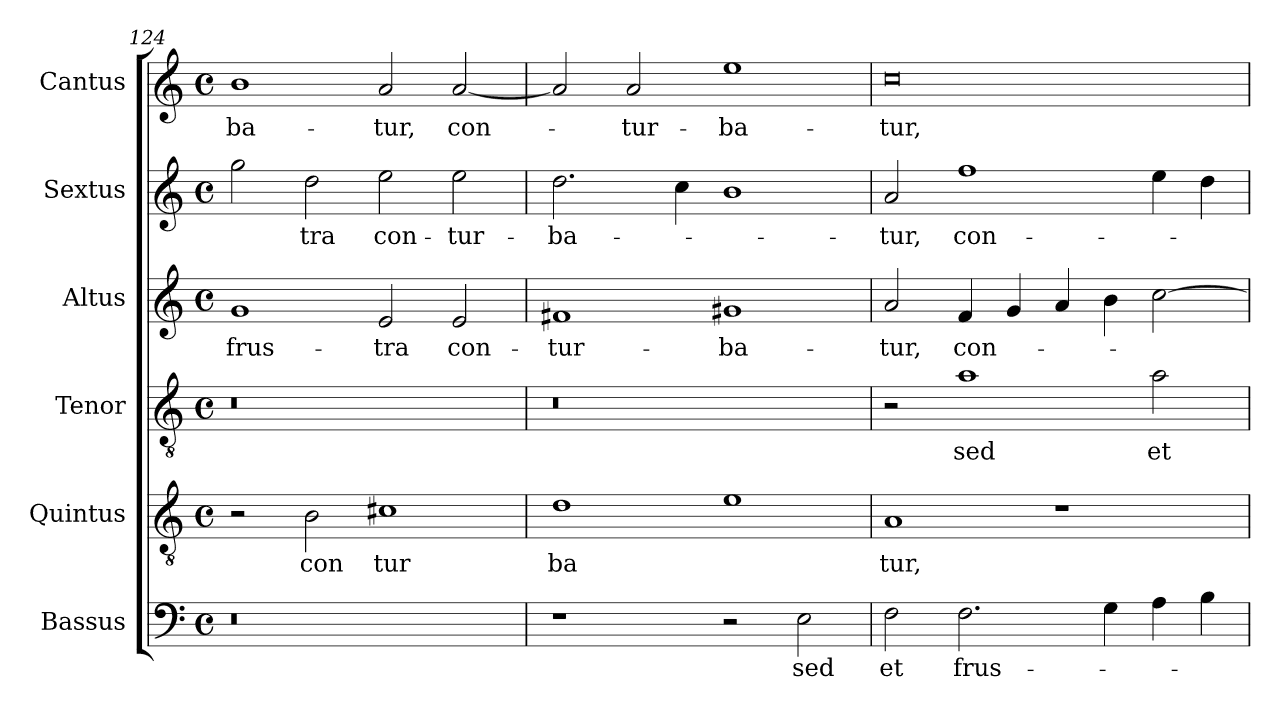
**kern	**text	**kern	**text	**kern	**text	**kern	**text	**kern	**text	**kern	**text
*part6	*part6	*part5	*part5	*part4	*part4	*part3	*part3	*part2	*part2	*part1	*part1
*staff6	*staff6	*staff5	*staff5	*staff4	*staff4	*staff3	*staff3	*staff2	*staff2	*staff1	*staff1
*I"Bassus	*	*I"Quintus	*	*I"Tenor	*	*I"Altus	*	*I"Sextus	*	*I"Cantus	*
*clefF4	*	*clefGv2	*	*clefGv2	*	*clefG2	*	*clefG2	*	*clefG2	*
*	*	*	*	*	*	*k[]	*	*	*	*	*
*	*	*	*	*	*	*C:	*	*	*	*	*
*M4/4	*	*M4/4	*	*M4/4	*	*M4/4	*	*M4/4	*	*M4/4	*
*met(c)	*	*met(c)	*	*met(c)	*	*met(c)	*	*met(c)	*	*met(c)	*
=124	=124	=124	=124	=124	=124	=124	=124	=124	=124	=124	=124
!	!	!	!	!	!	!	!LO:LY:b:cj	!	!	!	!LO:LY:b:cj
0r	.	2r	.	0r	.	1g	frus-	2gg\	.	1b	-ba-
!	!	!	!LO:LY:b:cj	!	!	!	!	!	!LO:LY:b:cj	!	!
.	.	2B\	con	.	.	.	.	2dd\	-tra	.	.
!	!	!	!LO:LY:b:cj	!	!	!	!LO:LY:b:cj	!	!LO:LY:b:cj	!	!LO:LY:b:cj
.	.	1c#X	tur	.	.	2e/	-tra	2ee\	con-	2a/	-tur,
!	!	!	!	!	!	!	!LO:LY:b:cj	!	!LO:LY:b:cj	!	!LO:LY:b
.	.	.	.	.	.	2e/	con-	2ee\	-tur-	[<2a/	con-
=125	=125	=125	=125	=125	=125	=125	=125	=125	=125	=125	=125
!	!	!	!LO:LY:b:cj	!	!	!	!LO:LY:b:cj	!	!LO:LY:b:cj	!	!
1r	.	1d	ba	0r	.	1f#X	-tur-	2.dd\	-ba-	2a/]	.
!	!	!	!	!	!	!	!	!	!	!	!LO:LY:b:cj
.	.	.	.	.	.	.	.	.	.	2a/	-tur-
.	.	.	.	.	.	.	.	4cc\	.	.	.
!	!	!	!	!	!	!	!LO:LY:b:cj	!	!	!	!LO:LY:b:cj
2r	.	1e	.	.	.	1g#X	-ba-	1b	.	1ee	-ba-
!	!LO:LY:b:cj	!	!	!	!	!	!	!	!	!	!
2E\	sed	.	.	.	.	.	.	.	.	.	.
=126	=126	=126	=126	=126	=126	=126	=126	=126	=126	=126	=126
!	!LO:LY:b:cj	!	!LO:LY:b:cj	!	!	!	!LO:LY:b:cj	!	!LO:LY:b:cj	!	!LO:LY:b:cj
2F\	et	1A	tur,	2r	.	2a/	-tur,	2a/	-tur,	0cc	-tur,
!	!LO:LY:b	!	!	!	!LO:LY:b:cj	!	!LO:LY:b	!	!LO:LY:b:cj	!	!
2.F\	frus-	.	.	1a	sed	4f/	con-	1ff	con-	.	.
.	.	.	.	.	.	4g/	.	.	.	.	.
.	.	1r	.	.	.	4a/	.	.	.	.	.
4G\	.	.	.	.	.	4b\	.	.	.	.	.
!	!	!	!	!	!LO:LY:b:cj	!	!	!	!	!	!
4A\	.	.	.	2a\	et	[>2cc\	.	4ee\	.	.	.
4B\	.	.	.	.	.	.	.	4dd\	.	.	.
=	=	=	=	=	=	=	=	=	=	=	=
*-	*-	*-	*-	*-	*-	*-	*-	*-	*-	*-	*-
